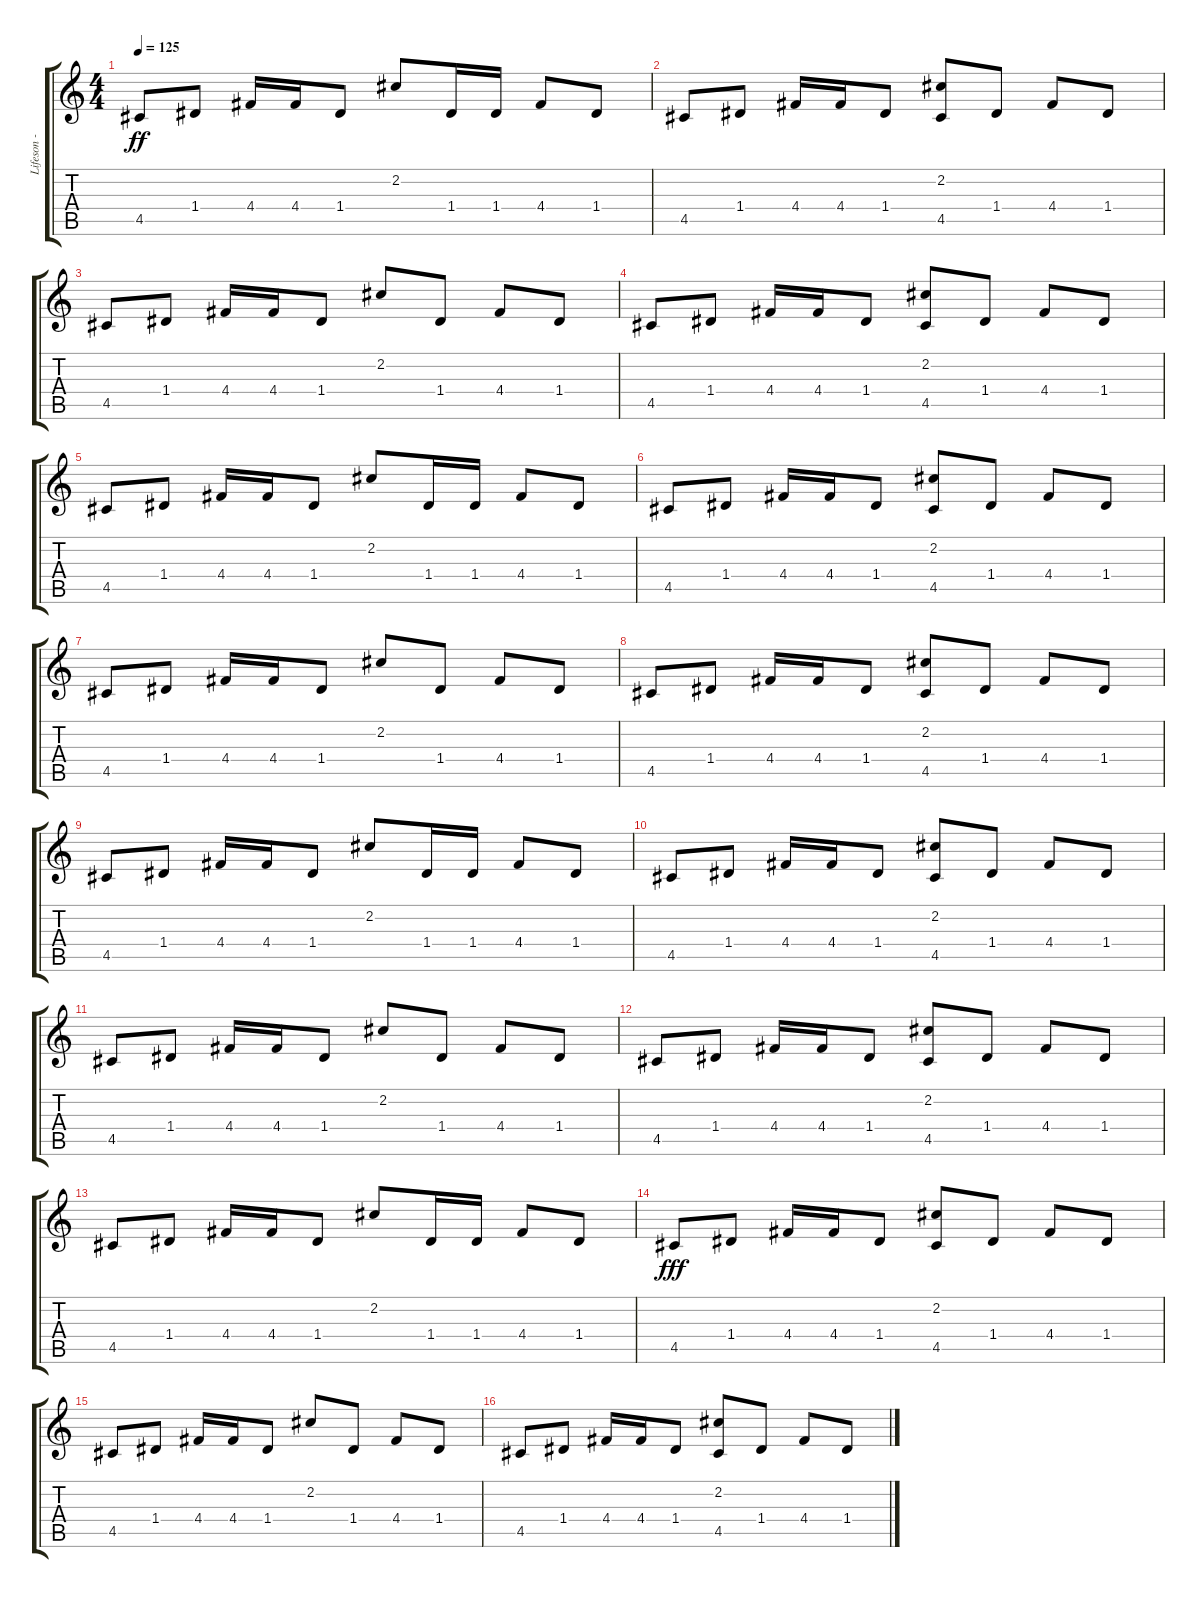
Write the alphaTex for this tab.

\track ("Lifeson - Guitarra2" "Lifeson - ") {instrument electricguitarclean}
\staff {score tabs}
\tuning (E4 B3 G3 D3 A2 E2) {hide}
\ts (4 4)
\tempo 125
\clef g2
\ks c
4.5.8{dy ff} 1.4.8 4.4.16 4.4.16 1.4.8 2.2.8 1.4.16 1.4.16 4.4.8 1.4.8 |
4.5.8 1.4.8 4.4.16 4.4.16 1.4.8 (2.2 4.5).8 1.4.8 4.4.8 1.4.8 |
4.5.8 1.4.8 4.4.16 4.4.16 1.4.8 2.2.8 1.4.8 4.4.8 1.4.8 |
4.5.8 1.4.8 4.4.16 4.4.16 1.4.8 (2.2 4.5).8 1.4.8 4.4.8 1.4.8 |
4.5.8 1.4.8 4.4.16 4.4.16 1.4.8 2.2.8 1.4.16 1.4.16 4.4.8 1.4.8 |
4.5.8 1.4.8 4.4.16 4.4.16 1.4.8 (2.2 4.5).8 1.4.8 4.4.8 1.4.8 |
4.5.8 1.4.8 4.4.16 4.4.16 1.4.8 2.2.8 1.4.8 4.4.8 1.4.8 |
4.5.8 1.4.8 4.4.16 4.4.16 1.4.8 (2.2 4.5).8 1.4.8 4.4.8 1.4.8 |
4.5.8 1.4.8 4.4.16 4.4.16 1.4.8 2.2.8 1.4.16 1.4.16 4.4.8 1.4.8 |
4.5.8 1.4.8 4.4.16 4.4.16 1.4.8 (2.2 4.5).8 1.4.8 4.4.8 1.4.8 |
4.5.8 1.4.8 4.4.16 4.4.16 1.4.8 2.2.8 1.4.8 4.4.8 1.4.8 |
4.5.8 1.4.8 4.4.16 4.4.16 1.4.8 (2.2 4.5).8 1.4.8 4.4.8 1.4.8 |
4.5.8 1.4.8 4.4.16 4.4.16 1.4.8 2.2.8 1.4.16 1.4.16 4.4.8 1.4.8 |
4.5.8{dy fff} 1.4.8 4.4.16 4.4.16 1.4.8 (2.2 4.5).8 1.4.8 4.4.8 1.4.8 |
4.5.8 1.4.8 4.4.16 4.4.16 1.4.8 2.2.8 1.4.8 4.4.8 1.4.8 |
4.5.8 1.4.8 4.4.16 4.4.16 1.4.8 (2.2 4.5).8 1.4.8 4.4.8 1.4.8
